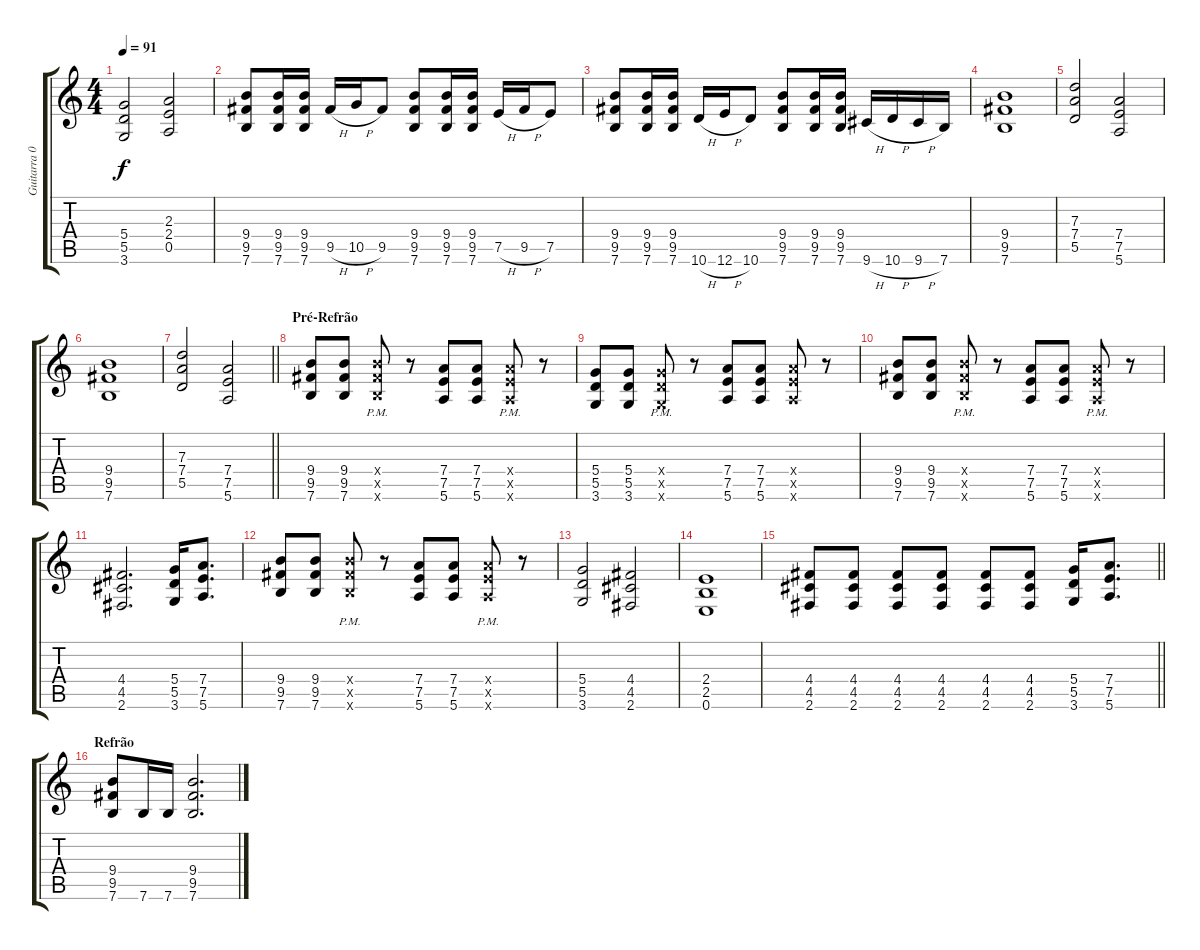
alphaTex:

\track ("Guitarra 01" "Guitarra 0") {instrument distortionguitar}
\staff {score tabs}
\tuning (E4 B3 G3 D3 A2 E2) {hide}
\ts (4 4)
\tempo 91
\clef g2
\ks c
(5.4 5.5 3.6).2{dy f} (2.3 2.4 0.5).2 |
(9.4 9.5 7.6).8 (9.4 9.5 7.6).16 (9.4 9.5 7.6).16 9.5{h}.16 10.5{h}.16 9.5.8 (9.4 9.5 7.6).8 (9.4 9.5 7.6).16 (9.4 9.5 7.6).16 7.5{h}.16 9.5{h}.16 7.5.8 |
(9.4 9.5 7.6).8 (9.4 9.5 7.6).16 (9.4 9.5 7.6).16 10.6{h}.16 12.6{h}.16 10.6.8 (9.4 9.5 7.6).8 (9.4 9.5 7.6).16 (9.4 9.5 7.6).16 9.6{h}.16 10.6{h}.16 9.6{h}.16 7.6.16 |
(9.4 9.5 7.6).1 |
(7.3 7.4 5.5).2 (7.4 7.5 5.6).2 |
(9.4 9.5 7.6).1 |
\barLineRight lightlight
(7.3 7.4 5.5).2 (7.4 7.5 5.6).2 |
\section ("" "Pré-Refrão")
(9.4 9.5 7.6).8 (9.4 9.5 7.6).8 (9.4{pm x} 9.5{pm x} 7.6{pm x}).8 r.8 (7.4 7.5 5.6).8 (7.4 7.5 5.6).8 (7.4{pm x} 7.5{pm x} 5.6{pm x}).8 r.8 |
(5.4 5.5 3.6).8 (5.4 5.5 3.6).8 (5.4{pm x} 5.5{pm x} 3.6{pm x}).8 r.8 (7.4 7.5 5.6).8 (7.4 7.5 5.6).8 (7.4{x} 7.5{x} 5.6{x}).8 r.8 |
(9.4 9.5 7.6).8 (9.4 9.5 7.6).8 (9.4{pm x} 9.5{pm x} 7.6{pm x}).8 r.8 (7.4 7.5 5.6).8 (7.4 7.5 5.6).8 (7.4{pm x} 7.5{pm x} 5.6{pm x}).8 r.8 |
(4.4 4.5 2.6).2{d} (5.4 5.5 3.6).16 (7.4 7.5 5.6).8{d} |
(9.4 9.5 7.6).8 (9.4 9.5 7.6).8 (9.4{pm x} 9.5{pm x} 7.6{pm x}).8 r.8 (7.4 7.5 5.6).8 (7.4 7.5 5.6).8 (7.4{pm x} 7.5{pm x} 5.6{pm x}).8 r.8 |
(5.4 5.5 3.6).2 (4.4 4.5 2.6).2 |
(2.4 2.5 0.6).1 |
\barLineRight lightlight
(4.4 4.5 2.6).8 (4.4 4.5 2.6).8 (4.4 4.5 2.6).8 (4.4 4.5 2.6).8 (4.4 4.5 2.6).8 (4.4 4.5 2.6).8 (5.4 5.5 3.6).16 (7.4 7.5 5.6).8{d} |
\section ("" "Refrão")
(9.4 9.5 7.6).8 7.6.16 7.6.16 (9.4 9.5 7.6).2{d}
